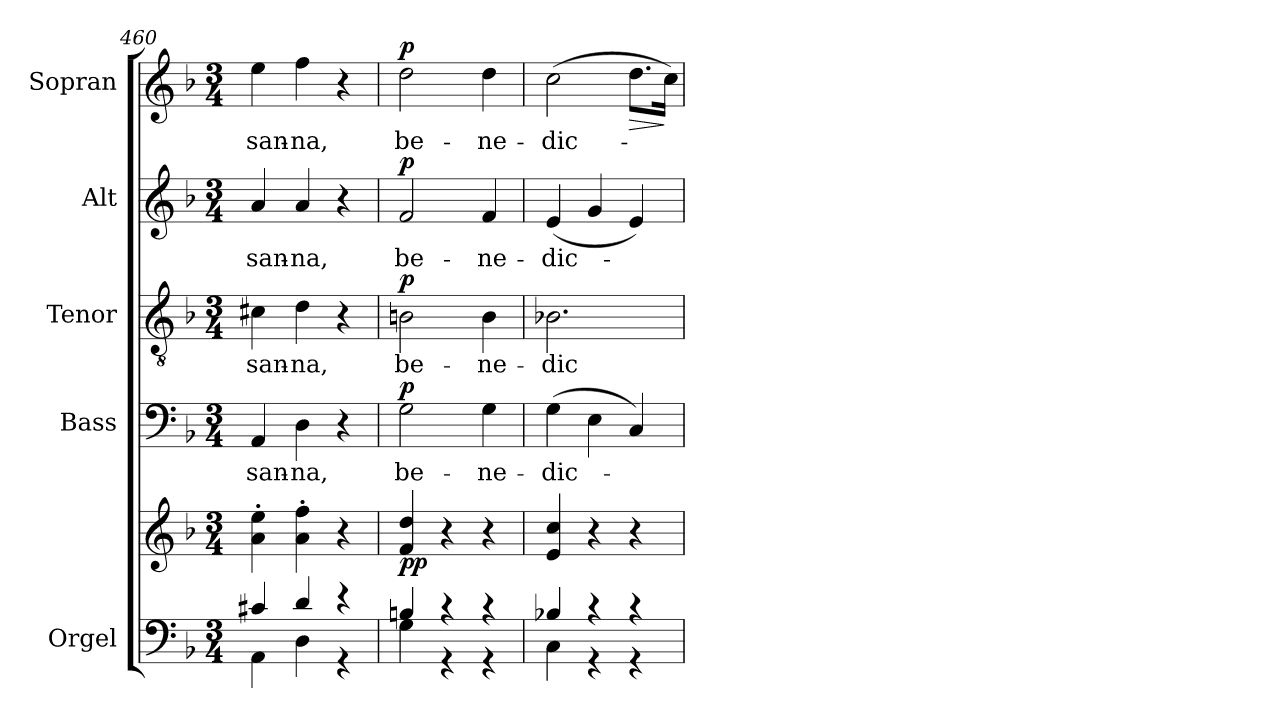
**kern	**kern	**dynam	**kern	**text	**dynam	**kern	**text	**dynam	**kern	**text	**dynam	**kern	**text	**dynam
*part5	*part5	*part5	*part4	*part4	*part4	*part3	*part3	*part3	*part2	*part2	*part2	*part1	*part1	*part1
*staff6	*staff5	*staff5/6	*staff4	*staff4	*staff4	*staff3	*staff3	*staff3	*staff2	*staff2	*staff2	*staff1	*staff1	*staff1
*I"Orgel	*	*	*I"Bass	*	*	*I"Tenor	*	*	*I"Alt	*	*	*I"Sopran	*	*
*I'Org.	*	*	*I'B.	*	*	*I'T.	*	*	*I'A.	*	*	*I'S.	*	*
*clefF4	*clefG2	*	*clefF4	*	*	*clefGv2	*	*	*clefG2	*	*	*clefG2	*	*
*k[b-]	*k[b-]	*	*k[b-]	*	*	*k[b-]	*	*	*k[b-]	*	*	*k[b-]	*	*
*F:	*F:	*	*F:	*	*	*F:	*	*	*F:	*	*	*F:	*	*
*M3/4	*M3/4	*	*M3/4	*	*	*M3/4	*	*	*M3/4	*	*	*M3/4	*	*
=460	=460	=460	=460	=460	=460	=460	=460	=460	=460	=460	=460	=460	=460	=460
*^	*	*	*	*	*	*	*	*	*	*	*	*	*	*
!	!	!	!	!	!LO:LY:b	!	!	!LO:LY:b	!	!	!LO:LY:b	!	!	!LO:LY:b	!
4c#X/	4AA\	4a\'> 4ee\'>	.	4AA/	-san-	.	4c#X\	-san-	.	4a/	-san-	.	4ee\	-san-	.
!	!	!	!	!	!LO:LY:b	!	!	!LO:LY:b	!	!	!LO:LY:b	!	!	!LO:LY:b	!
4d/	4D\	4a\'> 4ff\'>	.	4D\	-na,	.	4d\	-na,	.	4a/	-na,	.	4ff\	-na,	.
4r	4r	4r	.	4r	.	.	4r	.	.	4r	.	.	4r	.	.
=461	=461	=461	=461	=461	=461	=461	=461	=461	=461	=461	=461	=461	=461	=461	=461
!	!	!	!LO:DY:b	!	!LO:LY:b	!LO:DY:a	!	!LO:LY:b	!LO:DY:a	!	!LO:LY:b	!LO:DY:a	!	!LO:LY:b	!LO:DY:a
4Bn/	4G\	4f/ 4dd/	pp	2G\	be-	p	2Bn\	be-	p	2f/	be-	p	2dd\	be-	p
4r	4r	4r	.	.	.	.	.	.	.	.	.	.	.	.	.
!	!	!	!	!	!LO:LY:b	!	!	!LO:LY:b	!	!	!LO:LY:b	!	!	!LO:LY:b	!
4r	4r	4r	.	4G\	-ne-	.	4B\	-ne-	.	4f/	-ne-	.	4dd\	-ne-	.
!!LO:LB:g=z
=462	=462	=462	=462	=462	=462	=462	=462	=462	=462	=462	=462	=462	=462	=462	=462
!	!	!	!	!	!LO:LY:b	!	!	!LO:LY:b	!	!	!LO:LY:b	!	!	!LO:LY:b	!
4B-X/	4C\	4e/ 4cc/	.	(>4G\	-dic-	.	2.B-X\	-dic-	.	(<4e/	-dic-	.	(>2cc\	-dic-	.
4rc	4r	4r	.	4E\	.	.	.	.	.	4g/	.	.	.	.	.
!	!	!	!	!	!	!	!	!	!	!	!	!	!	!	!LO:HP:b
4rc	4r	4r	.	4C/)	.	.	.	.	.	4e/)	.	.	8.dd\L	.	>
.	.	.	.	.	.	.	.	.	.	.	.	.	16cc\Jk)	.	]
*v	*v	*	*	*	*	*	*	*	*	*	*	*	*	*	*
=	=	=	=	=	=	=	=	=	=	=	=	=	=	=
*-	*-	*-	*-	*-	*-	*-	*-	*-	*-	*-	*-	*-	*-	*-
